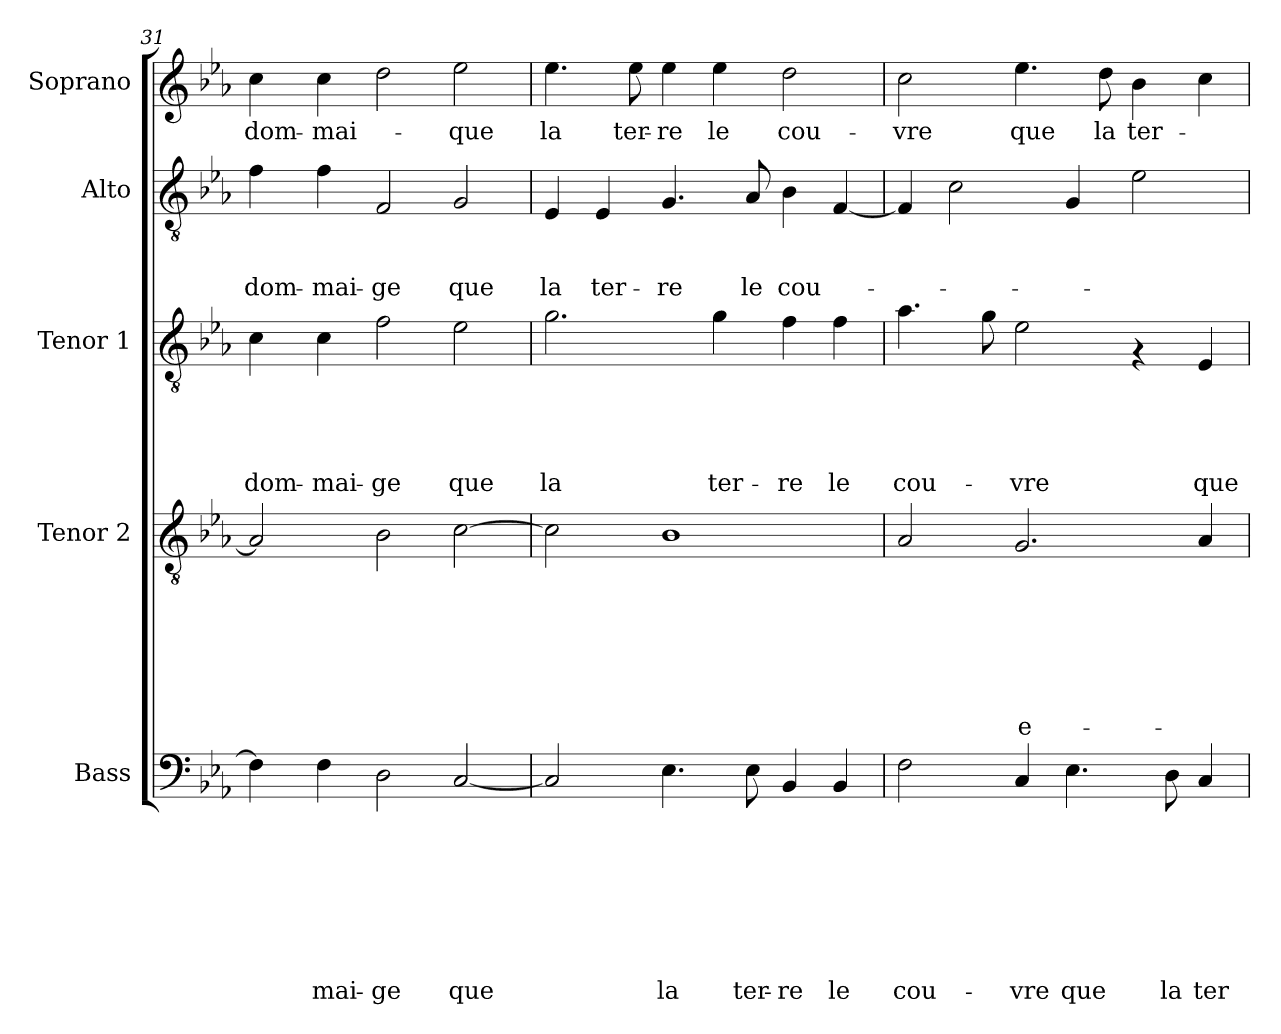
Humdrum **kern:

**kern	**text	**text	**text	**text	**text	**text	**text	**text	**kern	**text	**text	**text	**text	**text	**text	**text	**kern	**text	**text	**text	**text	**text	**kern	**text	**text	**text	**kern	**text
*part5	*part5	*part5	*part5	*part5	*part5	*part5	*part5	*part5	*part4	*part4	*part4	*part4	*part4	*part4	*part4	*part4	*part3	*part3	*part3	*part3	*part3	*part3	*part2	*part2	*part2	*part2	*part1	*part1
*staff5	*staff5	*staff5	*staff5	*staff5	*staff5	*staff5	*staff5	*staff5	*staff4	*staff4	*staff4	*staff4	*staff4	*staff4	*staff4	*staff4	*staff3	*staff3	*staff3	*staff3	*staff3	*staff3	*staff2	*staff2	*staff2	*staff2	*staff1	*staff1
*I"Bass	*	*	*	*	*	*	*	*	*I"Tenor 2	*	*	*	*	*	*	*	*I"Tenor 1	*	*	*	*	*	*I"Alto	*	*	*	*I"Soprano	*
*I'B	*	*	*	*	*	*	*	*	*I'T2	*	*	*	*	*	*	*	*I'T1	*	*	*	*	*	*I'A	*	*	*	*I'S	*
*clefF4	*	*	*	*	*	*	*	*	*clefGv2	*	*	*	*	*	*	*	*clefGv2	*	*	*	*	*	*clefGv2	*	*	*	*clefG2	*
*k[b-e-a-]	*	*	*	*	*	*	*	*	*k[b-e-a-]	*	*	*	*	*	*	*	*k[b-e-a-]	*	*	*	*	*	*k[b-e-a-]	*	*	*	*k[b-e-a-]	*
*E-:	*	*	*	*	*	*	*	*	*E-:	*	*	*	*	*	*	*	*E-:	*	*	*	*	*	*E-:	*	*	*	*E-:	*
=31	=31	=31	=31	=31	=31	=31	=31	=31	=31	=31	=31	=31	=31	=31	=31	=31	=31	=31	=31	=31	=31	=31	=31	=31	=31	=31	=31	=31
!	!	!	!	!	!	!	!	!	!	!	!	!	!	!	!	!	!	!	!	!	!	!LO:LY:b	!	!	!	!LO:LY:b	!	!LO:LY:b
4F\]	.	.	.	.	.	.	.	.	2A-/]	.	.	.	.	.	.	.	4c\	.	.	.	.	dom-	4f\	.	.	dom-	4cc\	dom-
!	!	!	!	!	!	!	!	!LO:LY:b	!	!	!	!	!	!	!	!	!	!	!	!	!	!LO:LY:b	!	!	!	!LO:LY:b	!	!LO:LY:b
4F\	.	.	.	.	.	.	.	-mai-	.	.	.	.	.	.	.	.	4c\	.	.	.	.	-mai-	4f\	.	.	-mai-	4cc\	-mai-
!	!	!	!	!	!	!	!	!LO:LY:b	!	!	!	!	!	!	!	!	!	!	!	!	!	!LO:LY:b	!	!	!	!LO:LY:b	!	!
2D\	.	.	.	.	.	.	.	-ge	2B-\	.	.	.	.	.	.	.	2f\	.	.	.	.	-ge	2F/	.	.	-ge	2dd\	.
!	!	!	!	!	!	!	!	!LO:LY:b	!	!	!	!	!	!	!	!	!	!	!	!	!	!LO:LY:b	!	!	!	!LO:LY:b	!	!LO:LY:b
[<2C/	.	.	.	.	.	.	.	que	[>2c\	.	.	.	.	.	.	.	2e-\	.	.	.	.	que	2G/	.	.	que	2ee-\	-que
=32	=32	=32	=32	=32	=32	=32	=32	=32	=32	=32	=32	=32	=32	=32	=32	=32	=32	=32	=32	=32	=32	=32	=32	=32	=32	=32	=32	=32
!	!	!	!	!	!	!	!	!	!	!	!	!	!	!	!	!	!	!	!	!	!	!LO:LY:b	!	!	!	!LO:LY:b	!	!LO:LY:b
2C/]	.	.	.	.	.	.	.	.	2c\]	.	.	.	.	.	.	.	2.g\	.	.	.	.	la	4E-/	.	.	la	4.ee-\	la
!	!	!	!	!	!	!	!	!	!	!	!	!	!	!	!	!	!	!	!	!	!	!	!	!	!	!LO:LY:b	!	!
.	.	.	.	.	.	.	.	.	.	.	.	.	.	.	.	.	.	.	.	.	.	.	4E-/	.	.	ter-	.	.
!	!	!	!	!	!	!	!	!	!	!	!	!	!	!	!	!	!	!	!	!	!	!	!	!	!	!	!	!LO:LY:b
.	.	.	.	.	.	.	.	.	.	.	.	.	.	.	.	.	.	.	.	.	.	.	.	.	.	.	8ee-\	ter-
!	!	!	!	!	!	!	!	!LO:LY:b	!	!	!	!	!	!	!	!	!	!	!	!	!	!	!	!	!	!LO:LY:b	!	!LO:LY:b
4.E-\	.	.	.	.	.	.	.	la	1B-	.	.	.	.	.	.	.	.	.	.	.	.	.	4.G/	.	.	-re	4ee-\	-re
!	!	!	!	!	!	!	!	!	!	!	!	!	!	!	!	!	!	!	!	!	!	!LO:LY:b	!	!	!	!	!	!LO:LY:b
.	.	.	.	.	.	.	.	.	.	.	.	.	.	.	.	.	4g\	.	.	.	.	ter-	.	.	.	.	4ee-\	le
!	!	!	!	!	!	!	!	!LO:LY:b	!	!	!	!	!	!	!	!	!	!	!	!	!	!	!	!	!	!LO:LY:b	!	!
8E-\	.	.	.	.	.	.	.	ter-	.	.	.	.	.	.	.	.	.	.	.	.	.	.	8A-/	.	.	le	.	.
!	!	!	!	!	!	!	!	!LO:LY:b	!	!	!	!	!	!	!	!	!	!	!	!	!	!LO:LY:b	!	!	!	!LO:LY:b	!	!LO:LY:b
4BB-/	.	.	.	.	.	.	.	-re	.	.	.	.	.	.	.	.	4f\	.	.	.	.	-re	4B-\	.	.	cou-	2dd\	cou-
!	!	!	!	!	!	!	!	!LO:LY:b	!	!	!	!	!	!	!	!	!	!	!	!	!	!LO:LY:b	!	!	!	!	!	!
4BB-/	.	.	.	.	.	.	.	le	.	.	.	.	.	.	.	.	4f\	.	.	.	.	le	[>4F/	.	.	.	.	.
!!LO:PB:g=z
=33	=33	=33	=33	=33	=33	=33	=33	=33	=33	=33	=33	=33	=33	=33	=33	=33	=33	=33	=33	=33	=33	=33	=33	=33	=33	=33	=33	=33
!	!	!	!	!	!	!	!	!LO:LY:b	!	!	!	!	!	!	!	!	!	!	!	!	!	!LO:LY:b	!	!	!	!	!	!LO:LY:b
2F\	.	.	.	.	.	.	.	cou-	2A-/	.	.	.	.	.	.	.	4.a-\	.	.	.	.	cou-	4F/]	.	.	.	2cc\	-vre
.	.	.	.	.	.	.	.	.	.	.	.	.	.	.	.	.	.	.	.	.	.	.	2c\	.	.	.	.	.
.	.	.	.	.	.	.	.	.	.	.	.	.	.	.	.	.	8g\	.	.	.	.	.	.	.	.	.	.	.
!	!	!	!	!	!	!	!	!LO:LY:b	!	!	!	!	!	!	!	!LO:LY:b	!	!	!	!	!	!LO:LY:b	!	!	!	!	!	!LO:LY:b
4C/	.	.	.	.	.	.	.	-vre	2.G/	.	.	.	.	.	.	e-	2e-\	.	.	.	.	-vre	.	.	.	.	4.ee-\	que
!	!	!	!	!	!	!	!	!LO:LY:b	!	!	!	!	!	!	!	!	!	!	!	!	!	!	!	!	!	!	!	!
4.E-\	.	.	.	.	.	.	.	que	.	.	.	.	.	.	.	.	.	.	.	.	.	.	4G/	.	.	.	.	.
!	!	!	!	!	!	!	!	!	!	!	!	!	!	!	!	!	!	!	!	!	!	!	!	!	!	!	!	!LO:LY:b
.	.	.	.	.	.	.	.	.	.	.	.	.	.	.	.	.	.	.	.	.	.	.	.	.	.	.	8dd\	la
!	!	!	!	!	!	!	!	!	!	!	!	!	!	!	!	!	!	!	!	!	!	!	!	!	!	!	!	!LO:LY:b
.	.	.	.	.	.	.	.	.	.	.	.	.	.	.	.	.	4rF	.	.	.	.	.	2e-\	.	.	.	4b-\	ter-
!	!	!	!	!	!	!	!	!LO:LY:b	!	!	!	!	!	!	!	!	!	!	!	!	!	!	!	!	!	!	!	!
8D\	.	.	.	.	.	.	.	la	.	.	.	.	.	.	.	.	.	.	.	.	.	.	.	.	.	.	.	.
!	!	!	!	!	!	!	!	!LO:LY:b	!	!	!	!	!	!	!	!	!	!	!	!	!	!LO:LY:b	!	!	!	!	!	!
4C/	.	.	.	.	.	.	.	ter-	4A-/	.	.	.	.	.	.	.	4E-/	.	.	.	.	que	.	.	.	.	4cc\	.
=	=	=	=	=	=	=	=	=	=	=	=	=	=	=	=	=	=	=	=	=	=	=	=	=	=	=	=	=
*-	*-	*-	*-	*-	*-	*-	*-	*-	*-	*-	*-	*-	*-	*-	*-	*-	*-	*-	*-	*-	*-	*-	*-	*-	*-	*-	*-	*-
